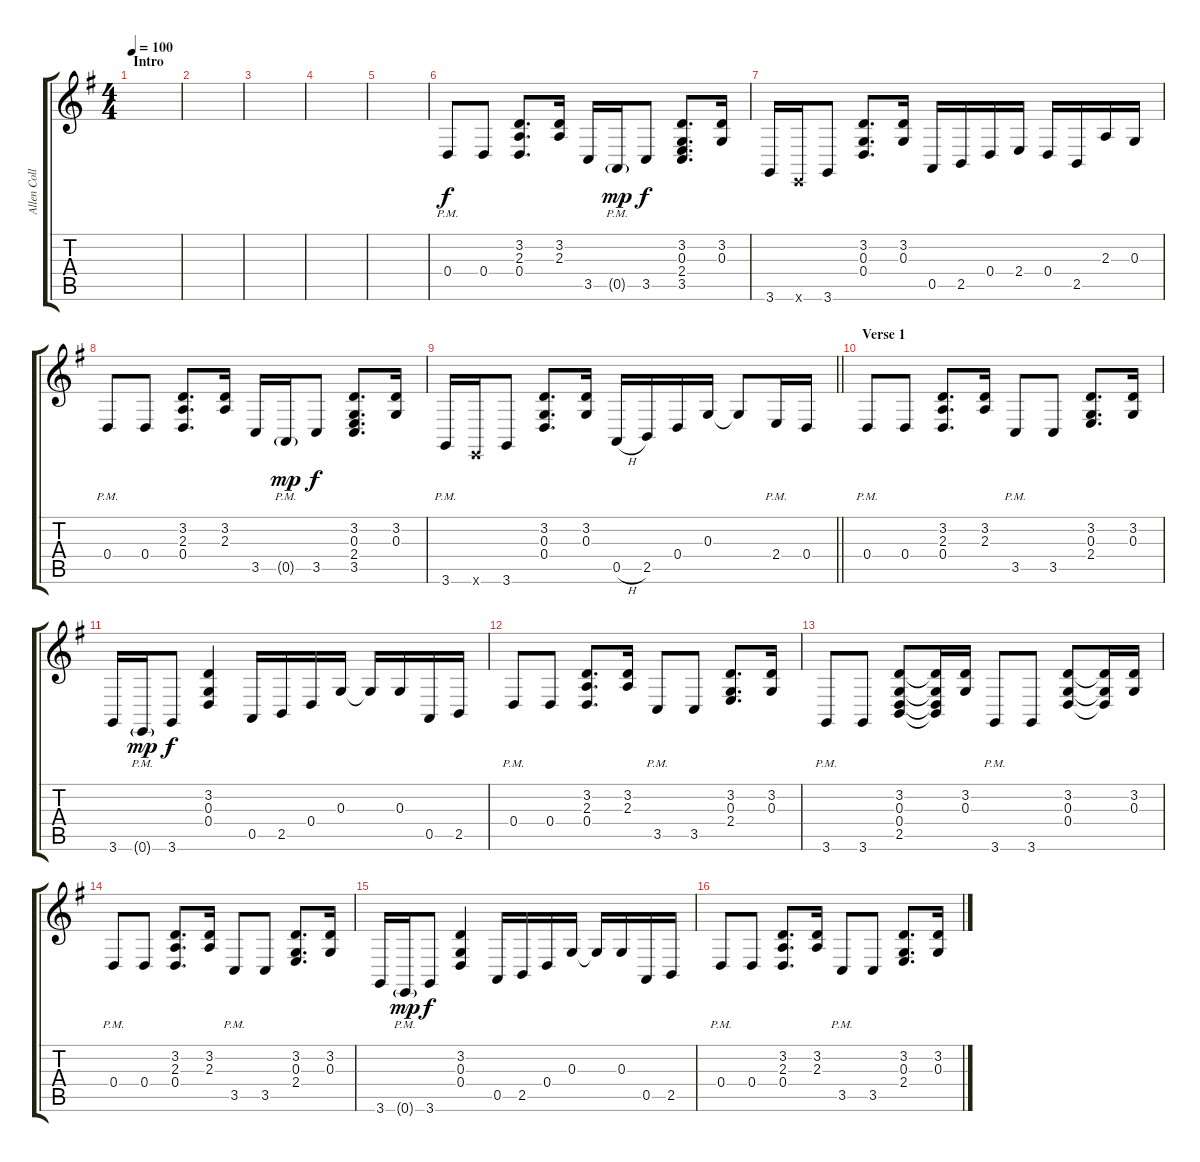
\track ("Allen Collins" "Allen Coll") {instrument lead2sawtooth}
\staff {score tabs}
\tuning (E4 B3 G3 D3 A2 E2) {hide}
\ts (4 4)
\section ("" "Intro")
\tempo 100
\clef g2
\ks g
|
|
|
|
|
0.4{pm}.8 0.4.8 (3.2 2.3 0.4).8{d} (3.2 2.3).16 3.5.16 0.5{g pm}.16{dy mp} 3.5.8{dy f} (3.2 0.3 2.4 3.5).8{d} (3.2 0.3).16 |
3.6.16 0.6{x}.16 3.6.8 (3.2 0.3 0.4).8{d} (3.2 0.3).16 0.5.16 2.5.16 0.4.16 2.4.16 0.4.16 2.5.16 2.3.16 0.3.16 |
0.4{pm}.8 0.4.8 (3.2 2.3 0.4).8{d} (3.2 2.3).16 3.5.16 0.5{g pm}.16{dy mp} 3.5.8{dy f} (3.2 0.3 2.4 3.5).8{d} (3.2 0.3).16 |
\barLineRight lightlight
3.6{pm}.16 0.6{x}.16 3.6.8 (3.2 0.3 0.4).8{d} (3.2 0.3).16 0.5{h}.16 2.5.16 0.4.16 0.3.16 0.3{t}.8 2.4{pm}.16 0.4.16 |
\section ("" "Verse 1")
0.4{pm}.8 0.4.8 (3.2 2.3 0.4).8{d} (3.2 2.3).16 3.5{pm}.8 3.5.8 (3.2 0.3 2.4).8{d} (3.2 0.3).16 |
3.6.16 0.6{g pm}.16{dy mp} 3.6.8{dy f} (3.2 0.3 0.4).4 0.5.16 2.5.16 0.4.16 0.3.16 0.3{t}.16 0.3.16 0.5.16 2.5.16 |
0.4{pm}.8 0.4.8 (3.2 2.3 0.4).8{d} (3.2 2.3).16 3.5{pm}.8 3.5.8 (3.2 0.3 2.4).8{d} (3.2 0.3).16 |
3.6{pm}.8 3.6.8 (3.2 0.3 0.4 2.5).8 (3.2{t} 0.3{t} 0.4{t} 2.5{t}).16 (3.2 0.3).16 3.6{pm}.8 3.6.8 (3.2 0.3 0.4).8 (3.2{t} 0.3{t} 0.4{t}).16 (3.2 0.3).16 |
0.4{pm}.8 0.4.8 (3.2 2.3 0.4).8{d} (3.2 2.3).16 3.5{pm}.8 3.5.8 (3.2 0.3 2.4).8{d} (3.2 0.3).16 |
3.6.16 0.6{g pm}.16{dy mp} 3.6.8{dy f} (3.2 0.3 0.4).4 0.5.16 2.5.16 0.4.16 0.3.16 0.3{t}.16 0.3.16 0.5.16 2.5.16 |
0.4{pm}.8 0.4.8 (3.2 2.3 0.4).8{d} (3.2 2.3).16 3.5{pm}.8 3.5.8 (3.2 0.3 2.4).8{d} (3.2 0.3).16
